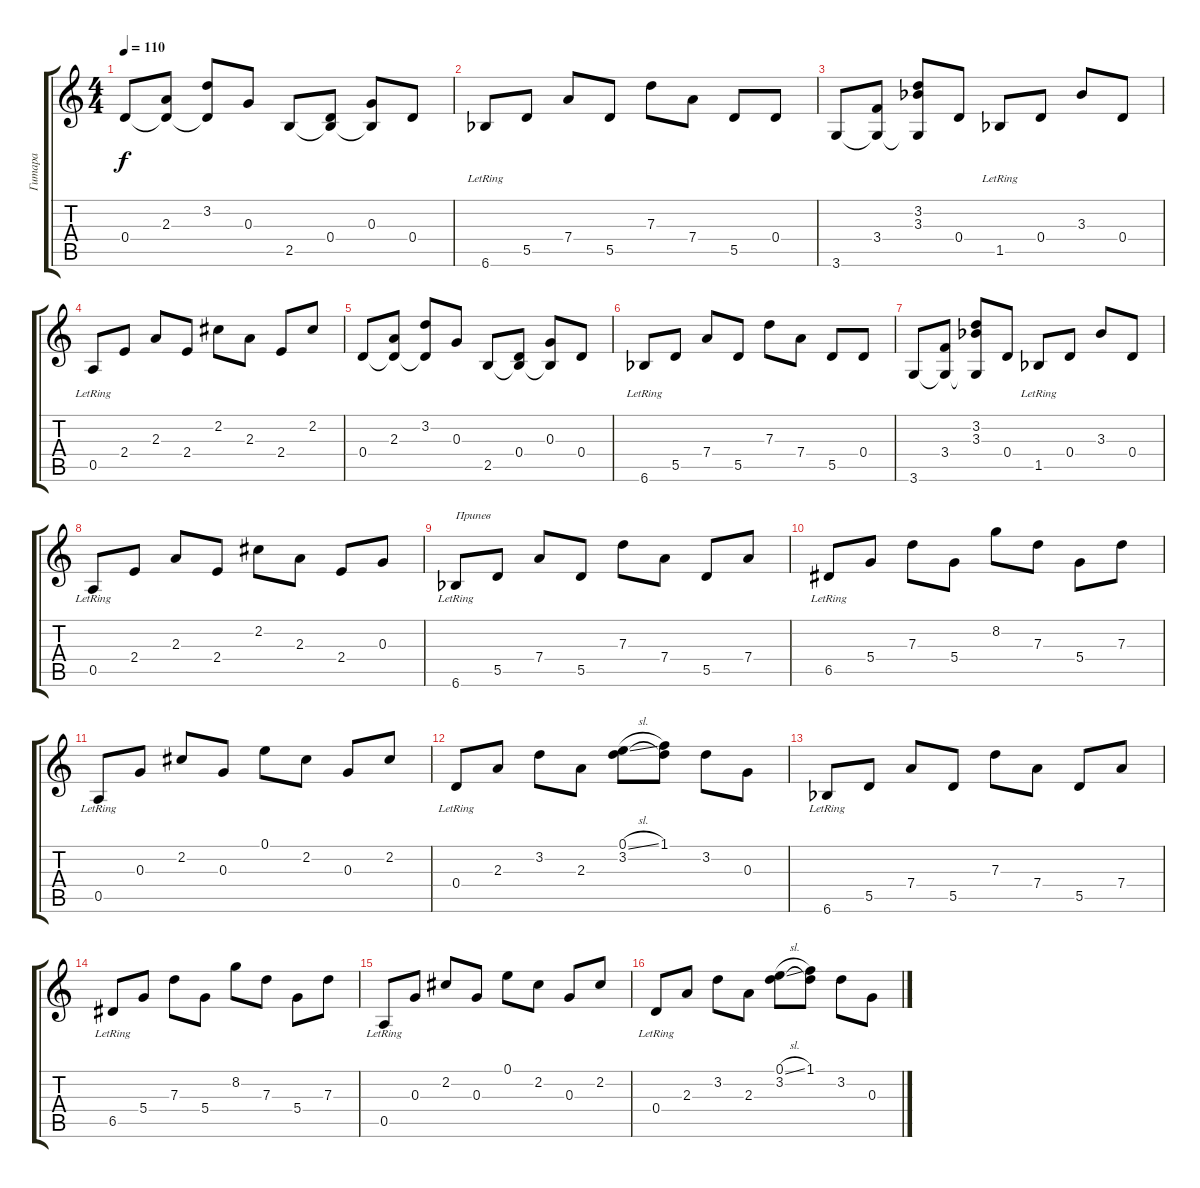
\track ("Гитара" "Гитара") {instrument acousticguitarsteel}
\staff {score tabs}
\tuning (E4 B3 G3 D3 A2 E2) {hide}
\ts (4 4)
\tempo 110
\clef g2
\ks aminor
0.4.8{dy f} (2.3 0.4{t}).8 (3.2 0.4{t}).8 0.3.8 2.5.8 (0.4 2.5{t}).8 (0.3 2.5{t}).8 0.4.8 |
6.6{lr acc b}.8 5.5.8 7.4.8 5.5.8 7.3.8 7.4.8 5.5.8 0.4.8 |
3.6.8 (3.4 3.6{t}).8 (3.2 3.3{acc b} 3.6{t}).8 0.4.8 1.5{lr acc b}.8 0.4.8 3.3{acc b}.8 0.4.8 |
0.5{lr}.8 2.4.8 2.3.8 2.4.8 2.2.8 2.3.8 2.4.8 2.2.8 |
0.4.8 (2.3 0.4{t}).8 (3.2 0.4{t}).8 0.3.8 2.5.8 (0.4 2.5{t}).8 (0.3 2.5{t}).8 0.4.8 |
6.6{lr acc b}.8 5.5.8 7.4.8 5.5.8 7.3.8 7.4.8 5.5.8 0.4.8 |
3.6.8 (3.4 3.6{t}).8 (3.2 3.3{acc b} 3.6{t}).8 0.4.8 1.5{lr acc b}.8 0.4.8 3.3{acc b}.8 0.4.8 |
0.5{lr}.8 2.4.8 2.3.8 2.4.8 2.2.8 2.3.8 2.4.8 0.3.8 |
6.6{lr acc b}.8{txt "Припев"} 5.5.8 7.4.8 5.5.8 7.3.8 7.4.8 5.5.8 7.4.8 |
6.5{lr}.8 5.4.8 7.3.8 5.4.8 8.2.8 7.3.8 5.4.8 7.3.8 |
0.5{lr}.8 0.3.8 2.2.8 0.3.8 0.1.8 2.2.8 0.3.8 2.2.8 |
0.4{lr}.8 2.3.8 3.2.8 2.3.8 (0.1{sl} 3.2).8 (1.1 3.2{t}).8 3.2.8 0.3.8 |
6.6{lr acc b}.8 5.5.8 7.4.8 5.5.8 7.3.8 7.4.8 5.5.8 7.4.8 |
6.5{lr}.8 5.4.8 7.3.8 5.4.8 8.2.8 7.3.8 5.4.8 7.3.8 |
0.5{lr}.8 0.3.8 2.2.8 0.3.8 0.1.8 2.2.8 0.3.8 2.2.8 |
0.4{lr}.8 2.3.8 3.2.8 2.3.8 (0.1{sl} 3.2).8 (1.1 3.2{t}).8 3.2.8 0.3.8
